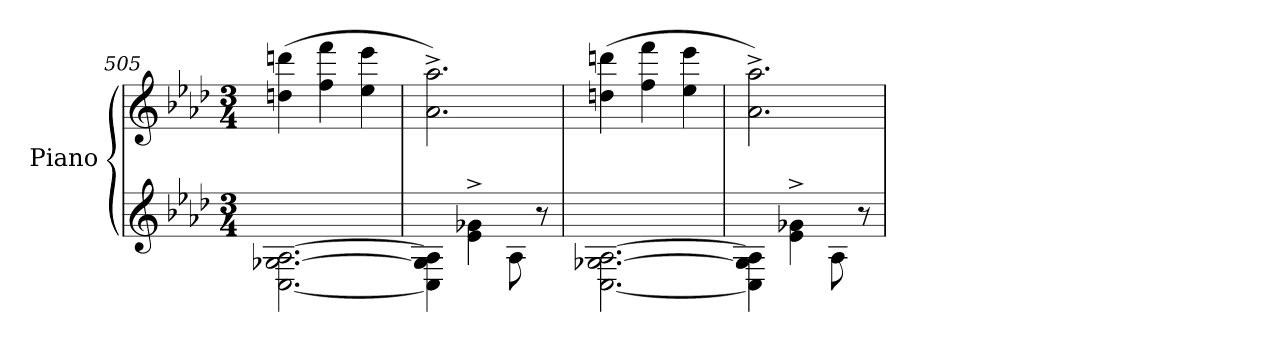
**kern	**kern
*part1	*part1
*staff2	*staff1
*I"Piano	*
*I'Pno.	*
!!LO:LB:g=z
*clefG2	*clefG2
*k[b-e-a-d-]	*k[b-e-a-d-]
*M3/4	*M3/4
=505	=505
[2.C\ [2.G-X\ [2.A-\	(4ddn\ 4dddn\
.	4ff\ 4fff\
.	4ee-\ 4eee-\
=506	=506
4C\] 4G-\] 4A-\]	2.a-\^ 2.aa-\^)
4e-\^ 4g-X\^	.
8A-\	.
8r	.
=507	=507
[2.C\ [2.G-X\ [2.A-\	(4ddn\ 4dddn\
.	4ff\ 4fff\
.	4ee-\ 4eee-\
=508	=508
4C\] 4G-\] 4A-\]	2.a-\^ 2.aa-\^)
4e-\^ 4g-X\^	.
8A-\	.
8r	.
=	=
*-	*-
